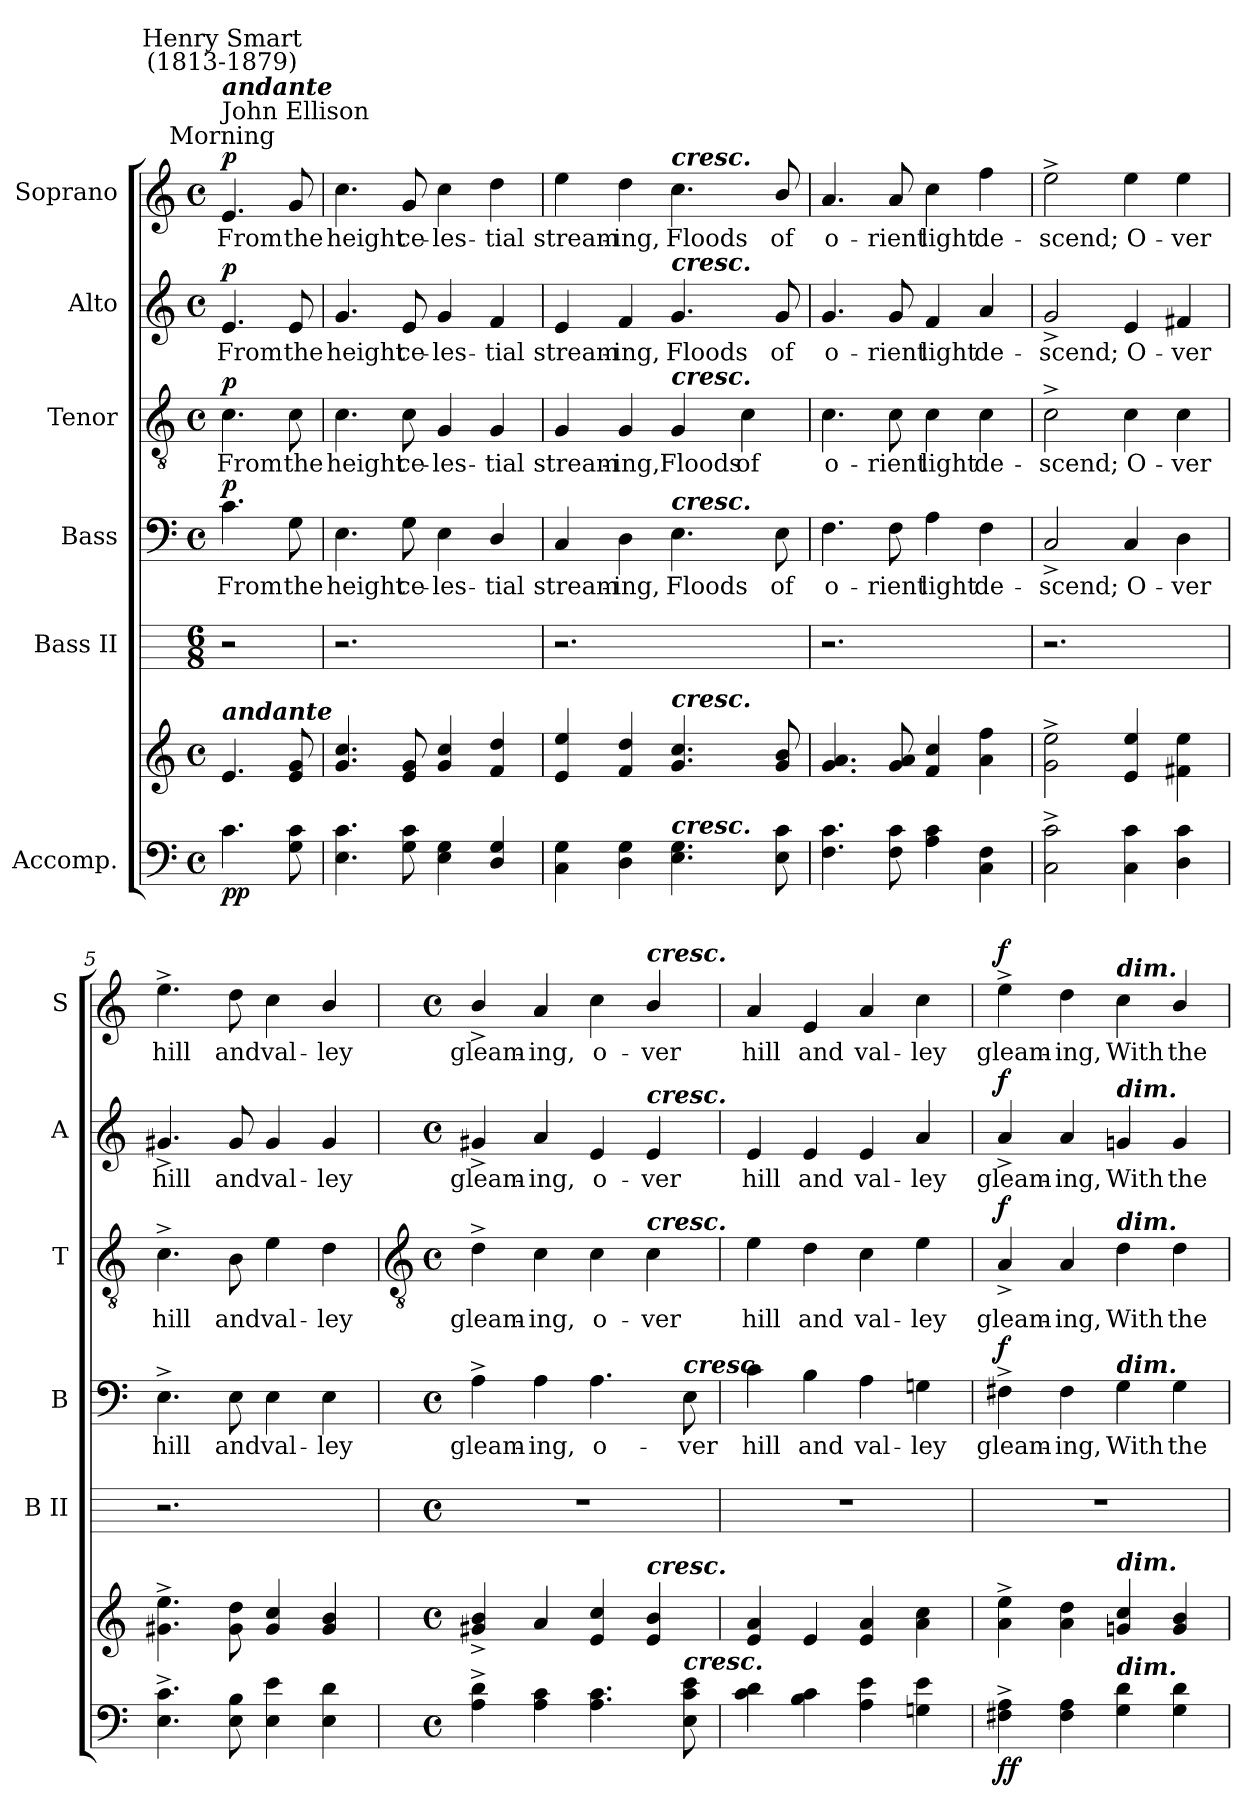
**kern	**kern	**dynam	**kern	**kern	**text	**dynam	**kern	**text	**dynam	**kern	**text	**dynam	**kern	**text	**dynam
*part6	*part6	*part6	*part5	*part4	*part4	*part4	*part3	*part3	*part3	*part2	*part2	*part2	*part1	*part1	*part1
*staff7	*staff6	*staff6/7	*staff5	*staff4	*staff4	*staff4	*staff3	*staff3	*staff3	*staff2	*staff2	*staff2	*staff1	*staff1	*staff1
*I"Accomp.	*	*	*I"Bass II	*I"Bass	*	*	*I"Tenor	*	*	*I"Alto	*	*	*I"Soprano	*	*
*	*	*	*I'B II	*I'B	*	*	*I'T	*	*	*I'A	*	*	*I'S	*	*
*clefF4	*clefG2	*	*	*clefF4	*	*	*clefGv2	*	*	*clefG2	*	*	*clefG2	*	*
*k[]	*k[]	*	*	*k[]	*	*	*k[]	*	*	*k[]	*	*	*k[]	*	*
*C:	*C:	*	*	*C:	*	*	*C:	*	*	*C:	*	*	*C:	*	*
*M4/4	*M4/4	*	*M6/8	*M4/4	*	*	*M4/4	*	*	*M4/4	*	*	*M4/4	*	*
*met(c)	*met(c)	*	*	*met(c)	*	*	*met(c)	*	*	*met(c)	*	*	*met(c)	*	*
*MM80	*MM80	*	*MM80	*MM80	*	*	*MM80	*	*	*MM80	*	*	*MM80	*	*
=	=	=	=	=	=	=	=	=	=	=	=	=	=	=	=
!	!	!	!	!	!	!	!	!	!	!	!	!	!LO:TX:a:cj:t=Morning	!	!
!	!	!	!	!	!	!	!	!	!	!	!	!	!LO:TX:a:t=John Ellison	!	!
!	!	!	!	!	!	!	!	!	!	!	!	!	!LO:TX:a:Bi:t=andante	!	!
!	!	!	!	!	!	!	!	!	!	!	!	!	!LO:TX:a:cj:t=Henry Smart\n(1813-1879)	!	!
!	!LO:TX:a:Bi:t=andante	!	!	!	!	!	!	!	!	!	!	!	!	!	!
!	!	!LO:DY:b=2	!	!	!LO:LY:b	!	!	!LO:LY:b	!	!	!LO:LY:b	!	!	!LO:LY:b	!
!	!	!LO:DY:n=1:b	!	!	!	!LO:DY:b	!	!	!LO:DY:b	!	!	!LO:DY:b	!	!	!LO:DY:b
4.c	4.e	p p	2r	4.c	From	p	4.c	From	p	4.e	From	p	4.e	From	p
!	!	!	!	!	!LO:LY:b	!	!	!LO:LY:b	!	!	!LO:LY:b	!	!	!LO:LY:b	!
8G 8c	8e 8g	.	.	8G	the	.	8c	the	.	8e	the	.	8g	the	.
=1	=1	=1	=1	=1	=1	=1	=1	=1	=1	=1	=1	=1	=1	=1	=1
!	!	!	!	!	!LO:LY:b	!	!	!LO:LY:b	!	!	!LO:LY:b	!	!	!LO:LY:b	!
4.E 4.c	4.g 4.cc	.	2.r	4.E	height	.	4.c	height	.	4.g	height	.	4.cc	height	.
!	!	!	!	!	!LO:LY:b	!	!	!LO:LY:b	!	!	!LO:LY:b	!	!	!LO:LY:b	!
8G 8c	8e 8g	.	.	8G	ce-	.	8c	ce-	.	8e	ce-	.	8g	ce-	.
!	!	!	!	!	!LO:LY:b	!	!	!LO:LY:b	!	!	!LO:LY:b	!	!	!LO:LY:b	!
4E 4G	4g 4cc	.	.	4E	-les-	.	4G	-les-	.	4g	-les-	.	4cc	-les-	.
!	!	!	!	!	!LO:LY:b	!	!	!LO:LY:b	!	!	!LO:LY:b	!	!	!LO:LY:b	!
4D/ 4G/	4f 4dd	.	4ryy	4D/	-tial	.	4G	-tial	.	4f	-tial	.	4dd	-tial	.
=2	=2	=2	=2	=2	=2	=2	=2	=2	=2	=2	=2	=2	=2	=2	=2
!	!	!	!	!	!LO:LY:b	!	!	!LO:LY:b	!	!	!LO:LY:b	!	!	!LO:LY:b	!
4C 4G	4e 4ee	.	2.r	4C	stream-	.	4G	stream-	.	4e	stream-	.	4ee	stream-	.
!	!	!	!	!	!LO:LY:b	!	!	!LO:LY:b	!	!	!LO:LY:b	!	!	!LO:LY:b	!
4D 4G	4f 4dd	.	.	4D	-ing,	.	4G	-ing,	.	4f	-ing,	.	4dd	-ing,	.
!	!	!	!	!	!	!	!	!	!	!	!	!	!LO:TX:a:Bi:t=cresc.	!	!
!	!	!	!	!	!	!	!	!	!	!LO:TX:a:Bi:t=cresc.	!	!	!	!	!
!	!	!	!	!	!	!	!LO:TX:a:Bi:t=cresc.	!	!	!	!	!	!	!	!
!	!	!	!	!LO:TX:a:Bi:t=cresc.	!	!	!	!	!	!	!	!	!	!	!
!	!LO:TX:a:Bi:t=cresc.	!	!	!	!	!	!	!	!	!	!	!	!	!	!
!LO:TX:a:Bi:t=cresc.	!	!	!	!	!	!	!	!	!	!	!	!	!	!	!
!	!	!	!	!	!LO:LY:b	!	!	!LO:LY:b	!	!	!LO:LY:b	!	!	!LO:LY:b	!
4.E 4.G	4.g 4.cc	.	.	4.E	Floods	.	4G	Floods	.	4.g	Floods	.	4.cc	Floods	.
!	!	!	!	!	!	!	!	!LO:LY:b	!	!	!	!	!	!	!
.	.	.	4ryy	.	.	.	4c	of	.	.	.	.	.	.	.
!	!	!	!	!	!LO:LY:b	!	!	!	!	!	!LO:LY:b	!	!	!LO:LY:b	!
8E 8c	8g/ 8b/	.	.	8E	of	.	.	.	.	8g	of	.	8b/	of	.
=3	=3	=3	=3	=3	=3	=3	=3	=3	=3	=3	=3	=3	=3	=3	=3
!	!	!	!	!	!LO:LY:b	!	!	!LO:LY:b	!	!	!LO:LY:b	!	!	!LO:LY:b	!
4.F 4.c	4.g 4.a	.	2.r	4.F	o-	.	4.c	o-	.	4.g	o-	.	4.a	o-	.
!	!	!	!	!	!LO:LY:b	!	!	!LO:LY:b	!	!	!LO:LY:b	!	!	!LO:LY:b	!
8F 8c	8g 8a	.	.	8F	-rient	.	8c	-rient	.	8g	-rient	.	8a	-rient	.
!	!	!	!	!	!LO:LY:b	!	!	!LO:LY:b	!	!	!LO:LY:b	!	!	!LO:LY:b	!
4A 4c	4f 4cc	.	.	4A	light	.	4c	light	.	4f	light	.	4cc	light	.
!	!	!	!	!	!LO:LY:b	!	!	!LO:LY:b	!	!	!LO:LY:b	!	!	!LO:LY:b	!
4C 4F	4a 4ff	.	4ryy	4F	de-	.	4c	de-	.	4a	de-	.	4ff	de-	.
=4	=4	=4	=4	=4	=4	=4	=4	=4	=4	=4	=4	=4	=4	=4	=4
!	!	!	!	!	!LO:LY:b	!	!	!LO:LY:b	!	!	!LO:LY:b	!	!	!LO:LY:b	!
2C^ 2c^	2g^ 2ee^	.	2.r	2C^	-scend;	.	2c^	-scend;	.	2g^	-scend;	.	2ee^	-scend;	.
!	!	!	!	!	!LO:LY:b	!	!	!LO:LY:b	!	!	!LO:LY:b	!	!	!LO:LY:b	!
4C 4c	4e 4ee	.	.	4C	O-	.	4c	O-	.	4e	O-	.	4ee	O-	.
!	!	!	!	!	!LO:LY:b	!	!	!LO:LY:b	!	!	!LO:LY:b	!	!	!LO:LY:b	!
4D 4c	4f#X 4ee	.	4ryy	4D	-ver	.	4c	-ver	.	4f#X	-ver	.	4ee	-ver	.
=5	=5	=5	=5	=5	=5	=5	=5	=5	=5	=5	=5	=5	=5	=5	=5
!	!	!	!	!	!LO:LY:b	!	!	!LO:LY:b	!	!	!LO:LY:b	!	!	!LO:LY:b	!
4.E^ 4.c^	4.g#X^ 4.ee^	.	2.r	4.E^	hill	.	4.c^	hill	.	4.g#X^	hill	.	4.ee^	hill	.
!	!	!	!	!	!LO:LY:b	!	!	!LO:LY:b	!	!	!LO:LY:b	!	!	!LO:LY:b	!
8E 8B	8g# 8dd	.	.	8E	and	.	8B	and	.	8g#	and	.	8dd	and	.
!	!	!	!	!	!LO:LY:b	!	!	!LO:LY:b	!	!	!LO:LY:b	!	!	!LO:LY:b	!
4E 4e	4g# 4cc	.	.	4E	val-	.	4e	val-	.	4g#	val-	.	4cc	val-	.
!	!	!	!	!	!LO:LY:b	!	!	!LO:LY:b	!	!	!LO:LY:b	!	!	!LO:LY:b	!
4E 4d	4g#/ 4b/	.	4ryy	4E	-ley	.	4d	-ley	.	4g#	-ley	.	4b/	-ley	.
!!LO:LB:g=z
=6	=6	=6	=6	=6	=6	=6	=6	=6	=6	=6	=6	=6	=6	=6	=6
*	*	*	*	*	*	*	*clefGv2	*	*	*	*	*	*	*	*
*M4/4	*M4/4	*	*M4/4	*M4/4	*	*	*M4/4	*	*	*M4/4	*	*	*M4/4	*	*
*met(c)	*met(c)	*	*met(c)	*met(c)	*	*	*met(c)	*	*	*met(c)	*	*	*met(c)	*	*
!	!	!	!	!	!LO:LY:b	!	!	!LO:LY:b	!	!	!LO:LY:b	!	!	!LO:LY:b	!
4A^ 4d^	4g#X/^ 4b/^	.	1r	4A^	gleam-	.	4d^	gleam-	.	4g#X^	gleam-	.	4b^/	gleam-	.
!	!	!	!	!	!LO:LY:b	!	!	!LO:LY:b	!	!	!LO:LY:b	!	!	!LO:LY:b	!
4A 4c	4a	.	.	4A	-ing,	.	4c	-ing,	.	4a	-ing,	.	4a	-ing,	.
!	!	!	!	!	!LO:LY:b	!	!	!LO:LY:b	!	!	!LO:LY:b	!	!	!LO:LY:b	!
4.A 4.c	4e 4cc	.	.	4.A	o-	.	4c	o-	.	4e	o-	.	4cc	o-	.
!	!	!	!	!	!	!	!	!	!	!	!	!	!LO:TX:a:Bi:t=cresc.	!	!
!	!	!	!	!	!	!	!	!	!	!LO:TX:a:Bi:t=cresc.	!	!	!	!	!
!	!	!	!	!	!	!	!LO:TX:a:Bi:t=cresc.	!	!	!	!	!	!	!	!
!	!LO:TX:a:Bi:t=cresc.	!	!	!	!	!	!	!	!	!	!	!	!	!	!
!	!	!	!	!	!	!	!	!LO:LY:b	!	!	!LO:LY:b	!	!	!LO:LY:b	!
.	4e/ 4b/	.	.	.	.	.	4c	-ver	.	4e	-ver	.	4b/	-ver	.
!	!	!	!	!LO:TX:a:Bi:t=cresc.	!	!	!	!	!	!	!	!	!	!	!
!LO:TX:a:Bi:t=cresc.	!	!	!	!	!	!	!	!	!	!	!	!	!	!	!
!	!	!	!	!	!LO:LY:b	!	!	!	!	!	!	!	!	!	!
8E 8c 8e	.	.	.	8E	-ver	.	.	.	.	.	.	.	.	.	.
=7	=7	=7	=7	=7	=7	=7	=7	=7	=7	=7	=7	=7	=7	=7	=7
!	!	!	!	!	!LO:LY:b	!	!	!LO:LY:b	!	!	!LO:LY:b	!	!	!LO:LY:b	!
4c 4d	4e 4a	.	1r	4c	hill	.	4e	hill	.	4e	hill	.	4a	hill	.
!	!	!	!	!	!LO:LY:b	!	!	!LO:LY:b	!	!	!LO:LY:b	!	!	!LO:LY:b	!
4B 4c	4e	.	.	4B	and	.	4d	and	.	4e	and	.	4e	and	.
!	!	!	!	!	!LO:LY:b	!	!	!LO:LY:b	!	!	!LO:LY:b	!	!	!LO:LY:b	!
4A 4e	4e 4a	.	.	4A	val-	.	4c	val-	.	4e	val-	.	4a	val-	.
!	!	!	!	!	!LO:LY:b	!	!	!LO:LY:b	!	!	!LO:LY:b	!	!	!LO:LY:b	!
4Gn 4e	4a 4cc	.	.	4Gn	-ley	.	4e	-ley	.	4a	-ley	.	4cc	-ley	.
=8	=8	=8	=8	=8	=8	=8	=8	=8	=8	=8	=8	=8	=8	=8	=8
!	!	!LO:DY:b=2	!	!	!LO:LY:b	!	!	!LO:LY:b	!	!	!LO:LY:b	!	!	!LO:LY:b	!
!	!	!LO:DY:n=1:b	!	!	!	!LO:DY:b	!	!	!LO:DY:b	!	!	!LO:DY:b	!	!	!LO:DY:b
4F#X^ 4A^	4a^ 4ee^	f f	1r	4F#X^	gleam-	f	4A^	gleam-	f	4a^	gleam-	f	4ee^	gleam-	f
!	!	!	!	!	!LO:LY:b	!	!	!LO:LY:b	!	!	!LO:LY:b	!	!	!LO:LY:b	!
4F# 4A	4a 4dd	.	.	4F#	-ing,	.	4A	-ing,	.	4a	-ing,	.	4dd	-ing,	.
!	!	!	!	!	!	!	!	!	!	!	!	!	!LO:TX:a:Bi:t=dim.	!	!
!	!	!	!	!	!	!	!	!	!	!LO:TX:a:Bi:t=dim.	!	!	!	!	!
!	!	!	!	!	!	!	!LO:TX:a:Bi:t=dim.	!	!	!	!	!	!	!	!
!	!	!	!	!LO:TX:a:Bi:t=dim.	!	!	!	!	!	!	!	!	!	!	!
!	!LO:TX:a:Bi:t=dim.	!	!	!	!	!	!	!	!	!	!	!	!	!	!
!LO:TX:a:Bi:t=dim.	!	!	!	!	!	!	!	!	!	!	!	!	!	!	!
!	!	!	!	!	!LO:LY:b	!	!	!LO:LY:b	!	!	!LO:LY:b	!	!	!LO:LY:b	!
4G 4d	4gn 4cc	.	.	4G	With	.	4d	With	.	4gn	With	.	4cc	With	.
!	!	!	!	!	!LO:LY:b	!	!	!LO:LY:b	!	!	!LO:LY:b	!	!	!LO:LY:b	!
4G 4d	4g 4b	.	.	4G	the	.	4d	the	.	4g	the	.	4b/	the	.
=	=	=	=	=	=	=	=	=	=	=	=	=	=	=	=
*-	*-	*-	*-	*-	*-	*-	*-	*-	*-	*-	*-	*-	*-	*-	*-
